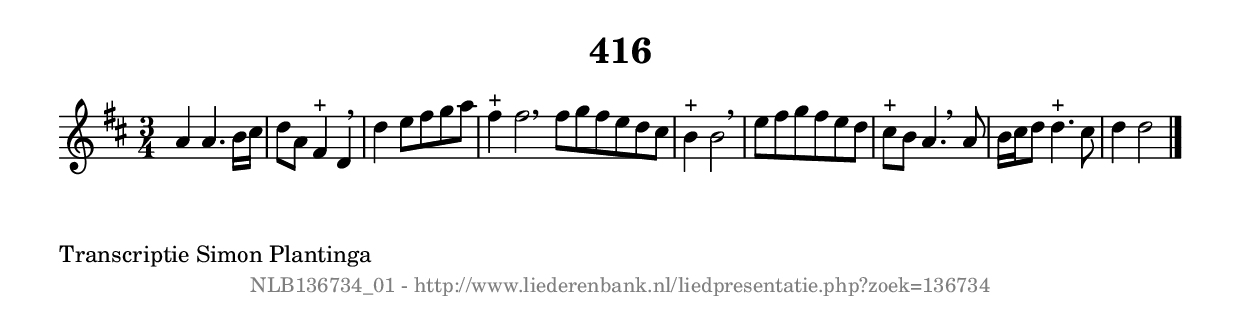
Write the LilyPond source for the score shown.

%
% produced by wce2krn 1.64 (7 June 2014)
%
\version"2.16"
#(append! paper-alist '(("long" . (cons (* 210 mm) (* 2000 mm)))))
#(set-default-paper-size "long")
sb = {\breathe}
mBreak = {\breathe }
bBreak = {\breathe }
x = {\once\override NoteHead #'style = #'cross }
gl=\glissando
itime={\override Staff.TimeSignature #'stencil = ##f }
ficta = {\once\set suggestAccidentals = ##t}
fine = {\once\override Score.RehearsalMark #'self-alignment-X = #1 \mark \markup {\italic{Fine}}}
dc = {\once\override Score.RehearsalMark #'self-alignment-X = #1 \mark \markup {\italic{D.C.}}}
dcf = {\once\override Score.RehearsalMark #'self-alignment-X = #1 \mark \markup {\italic{D.C. al Fine}}}
dcc = {\once\override Score.RehearsalMark #'self-alignment-X = #1 \mark \markup {\italic{D.C. al Coda}}}
ds = {\once\override Score.RehearsalMark #'self-alignment-X = #1 \mark \markup {\italic{D.S.}}}
dsf = {\once\override Score.RehearsalMark #'self-alignment-X = #1 \mark \markup {\italic{D.S. al Fine}}}
dsc = {\once\override Score.RehearsalMark #'self-alignment-X = #1 \mark \markup {\italic{D.S. al Coda}}}
pv = {\set Score.repeatCommands = #'((volta "1"))}
sv = {\set Score.repeatCommands = #'((volta "2"))}
tv = {\set Score.repeatCommands = #'((volta "3"))}
qv = {\set Score.repeatCommands = #'((volta "4"))}
xv = {\set Score.repeatCommands = #'((volta #f))}
\header{ tagline = ""
title = "416"
}
\score {{
\key d \major
\relative g'
{
\set melismaBusyProperties = #'()
\time 3/4
\tempo 4=120
\override Score.MetronomeMark #'transparent = ##t
\override Score.RehearsalMark #'break-visibility = #(vector #t #t #f)
a4 a4. b16 cis16 | d8 a8 fis4^"+" d4 \sb | d'4 e8 fis8 g8 a8 | fis4^"+" fis2 \bar ":|:" \bBreak
fis8 g8 fis8 e8 d8 cis8 | b4^"+" b2 \sb | e8 fis8 g8 fis8 e8 d8 | cis8^"+" b8 a4. \sb a8 | b16 cis16 d8 d4.^"+" cis8 | d4 d2 \bar "|."
 }}
 \midi { }
 \layout {
            indent = 0.0\cm
}
}
\markup { \wordwrap-string #" 
Transcriptie Simon Plantinga
"}
\markup { \vspace #0 } \markup { \with-color #grey \fill-line { \center-column { \smaller "NLB136734_01 - http://www.liederenbank.nl/liedpresentatie.php?zoek=136734" } } }
